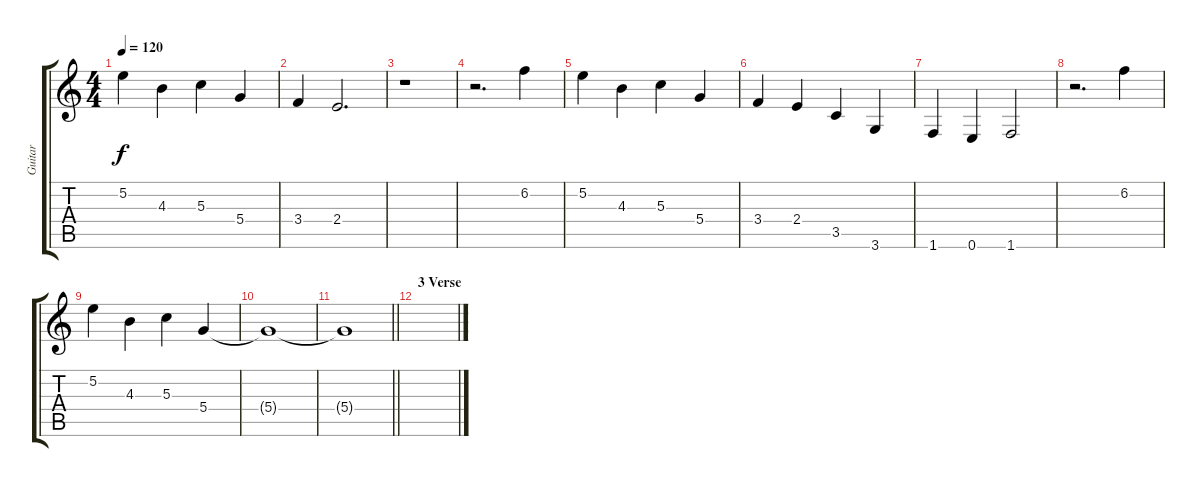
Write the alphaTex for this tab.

\track ("Guitar" "Guitar") {instrument overdrivenguitar}
\staff {score tabs}
\tuning (E4 B3 G3 D3 A2 E2) {hide}
\ts (4 4)
\tempo 120
\clef g2
\ks c
5.2.4{dy f} 4.3.4 5.3.4 5.4.4 |
3.4.4 2.4.2{d} |
r.1 |
r.2{d} 6.2.4 |
5.2.4 4.3.4 5.3.4 5.4.4 |
3.4.4 2.4.4 3.5.4 3.6.4 |
1.6.4 0.6.4 1.6.2 |
r.2{d} 6.2.4 |
5.2.4 4.3.4 5.3.4 5.4.4 |
5.4{t}.1 |
\barLineRight lightlight
5.4{t}.1 |
\section ("" "3 Verse")
